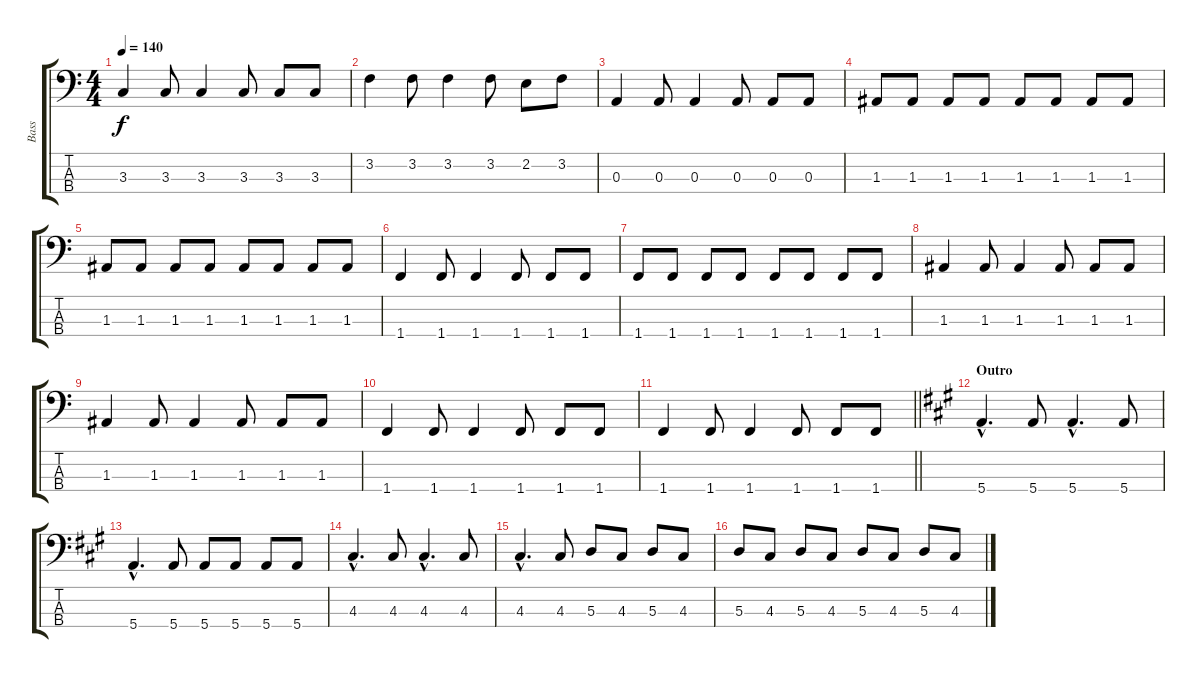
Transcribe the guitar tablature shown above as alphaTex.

\track ("Bass" "Bass") {instrument electricbassfinger}
\staff {score tabs}
\tuning (G2 D2 A1 E1) {hide}
\ts (4 4)
\tempo 140
\clef f4
\ks c
3.3.4{dy f} 3.3.8 3.3.4 3.3.8 3.3.8 3.3.8 |
3.2.4 3.2.8 3.2.4 3.2.8 2.2.8 3.2.8 |
0.3.4 0.3.8 0.3.4 0.3.8 0.3.8 0.3.8 |
1.3.8 1.3.8 1.3.8 1.3.8 1.3.8 1.3.8 1.3.8 1.3.8 |
1.3.8 1.3.8 1.3.8 1.3.8 1.3.8 1.3.8 1.3.8 1.3.8 |
1.4.4 1.4.8 1.4.4 1.4.8 1.4.8 1.4.8 |
1.4.8 1.4.8 1.4.8 1.4.8 1.4.8 1.4.8 1.4.8 1.4.8 |
1.3.4 1.3.8 1.3.4 1.3.8 1.3.8 1.3.8 |
1.3.4 1.3.8 1.3.4 1.3.8 1.3.8 1.3.8 |
1.4.4 1.4.8 1.4.4 1.4.8 1.4.8 1.4.8 |
\barLineRight lightlight
1.4.4 1.4.8 1.4.4 1.4.8 1.4.8 1.4.8 |
\section ("" "Outro")
\ks a
5.4{hac}.4{d} 5.4.8 5.4{hac}.4{d} 5.4.8 |
5.4{hac}.4{d} 5.4.8 5.4.8 5.4.8 5.4.8 5.4.8 |
4.3{hac}.4{d} 4.3.8 4.3{hac}.4{d} 4.3.8 |
4.3{hac}.4{d} 4.3.8 5.3.8 4.3.8 5.3.8 4.3.8 |
5.3.8 4.3.8 5.3.8 4.3.8 5.3.8 4.3.8 5.3.8 4.3.8
